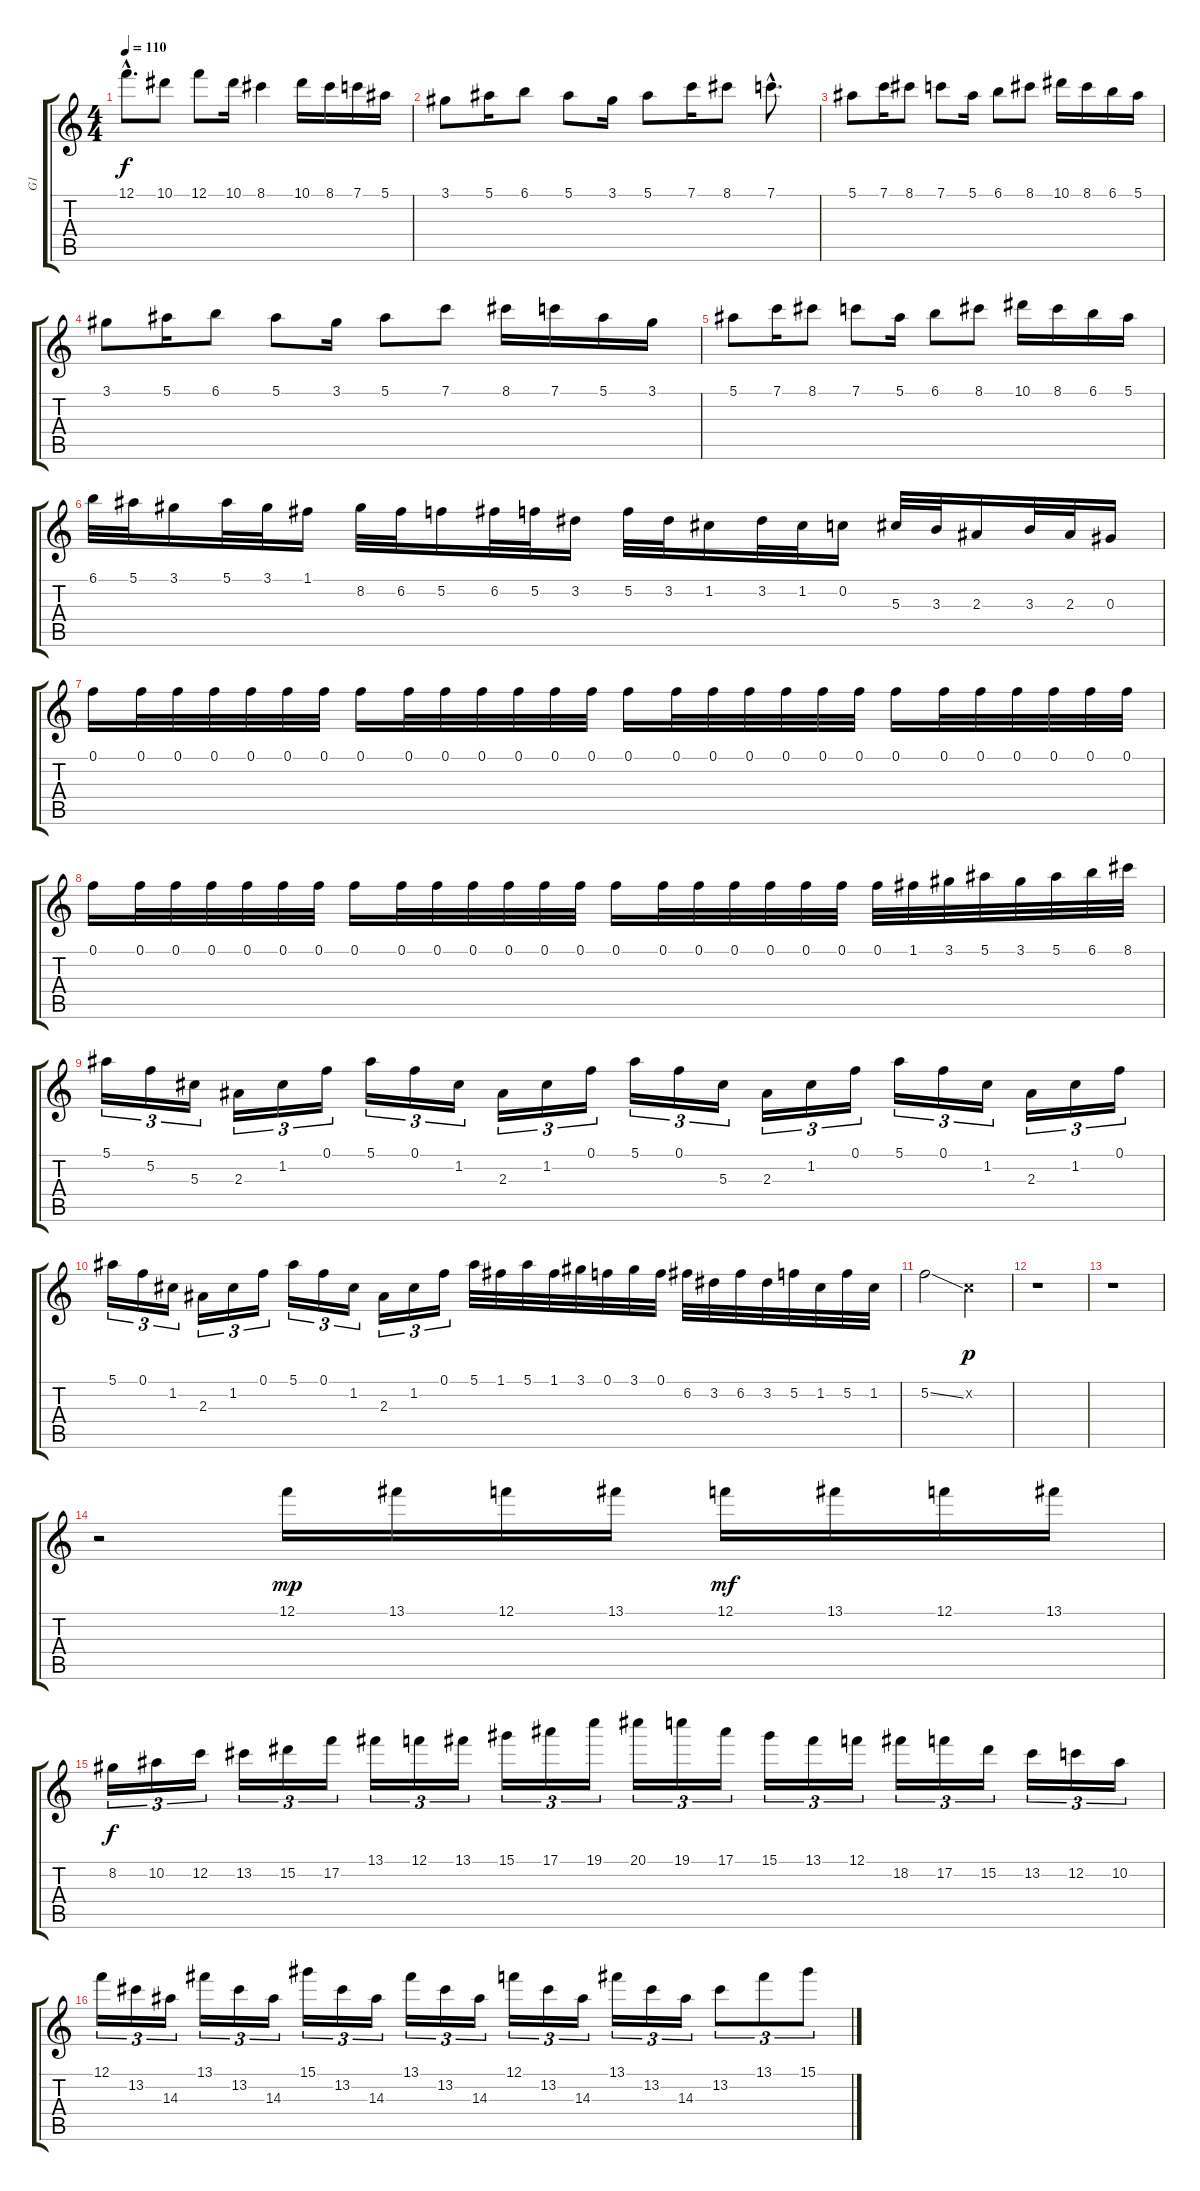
\track ("G1" "G1") {instrument overdrivenguitar}
\staff {score tabs}
\tuning (F4 C4 Ab3 Eb3 Bb2 F2) {hide}
\ts (4 4)
\tempo 110
\clef g2
\ks c
12.1{hac}.8{d dy f} 10.1.8 12.1.8 10.1.16 8.1.4 10.1.16 8.1.16 7.1.16 5.1.16 |
3.1.8 5.1.16 6.1.8 5.1.8 3.1.16 5.1.8 7.1.16 8.1.8 7.1{hac}.8{d} |
5.1.8 7.1.16 8.1.8 7.1.8 5.1.16 6.1.8 8.1.8 10.1.16 8.1.16 6.1.16 5.1.16 |
3.1.8 5.1.16 6.1.8 5.1.8 3.1.16 5.1.8 7.1.8 8.1.16 7.1.16 5.1.16 3.1.16 |
5.1.8 7.1.16 8.1.8 7.1.8 5.1.16 6.1.8 8.1.8 10.1.16 8.1.16 6.1.16 5.1.16 |
6.1.32 5.1.32 3.1.16 5.1.32 3.1.32 1.1.16 8.2.32 6.2.32 5.2.16 6.2.32 5.2.32 3.2.16 5.2.32 3.2.32 1.2.16 3.2.32 1.2.32 0.2.16 5.3.32 3.3.32 2.3.16 3.3.32 2.3.32 0.3.16 |
\section ("" "")
0.1.16{balance 10} 0.1.32 0.1.32 0.1.32 0.1.32 0.1.32 0.1.32 0.1.16 0.1.32 0.1.32 0.1.32 0.1.32 0.1.32 0.1.32 0.1.16 0.1.32 0.1.32 0.1.32 0.1.32 0.1.32 0.1.32 0.1.16 0.1.32 0.1.32 0.1.32 0.1.32 0.1.32 0.1.32 |
0.1.16 0.1.32 0.1.32 0.1.32 0.1.32 0.1.32 0.1.32 0.1.16 0.1.32 0.1.32 0.1.32 0.1.32 0.1.32 0.1.32 0.1.16 0.1.32 0.1.32 0.1.32 0.1.32 0.1.32 0.1.32 0.1.32 1.1.32 3.1.32 5.1.32 3.1.32 5.1.32 6.1.32 8.1.32 |
5.1.16{tu (3 2)} 5.2.16{tu (3 2)} 5.3.16{tu (3 2)} 2.3.16{tu (3 2)} 1.2.16{tu (3 2)} 0.1.16{tu (3 2)} 5.1.16{tu (3 2)} 0.1.16{tu (3 2)} 1.2.16{tu (3 2)} 2.3.16{tu (3 2)} 1.2.16{tu (3 2)} 0.1.16{tu (3 2)} 5.1.16{tu (3 2)} 0.1.16{tu (3 2)} 5.3.16{tu (3 2)} 2.3.16{tu (3 2)} 1.2.16{tu (3 2)} 0.1.16{tu (3 2)} 5.1.16{tu (3 2)} 0.1.16{tu (3 2)} 1.2.16{tu (3 2)} 2.3.16{tu (3 2)} 1.2.16{tu (3 2)} 0.1.16{tu (3 2)} |
5.1.16{tu (3 2)} 0.1.16{tu (3 2)} 1.2.16{tu (3 2)} 2.3.16{tu (3 2)} 1.2.16{tu (3 2)} 0.1.16{tu (3 2)} 5.1.16{tu (3 2)} 0.1.16{tu (3 2)} 1.2.16{tu (3 2)} 2.3.16{tu (3 2)} 1.2.16{tu (3 2)} 0.1.16{tu (3 2)} 5.1.32 1.1.32 5.1.32 1.1.32 3.1.32 0.1.32 3.1.32 0.1.32 6.2.32 3.2.32 6.2.32 3.2.32 5.2.32 1.2.32 5.2.32 1.2.32 |
5.2{ss}.2 0.2{x}.2{dy p} |
r.1 |
r.1 |
r.2{balance 6} 12.1.16{dy mp} 13.1.16 12.1.16 13.1.16 12.1.16{dy mf} 13.1.16 12.1.16 13.1.16 |
8.2.16{tu (3 2) dy f} 10.2.16{tu (3 2)} 12.2.16{tu (3 2)} 13.2.16{tu (3 2)} 15.2.16{tu (3 2)} 17.2.16{tu (3 2)} 13.1.16{tu (3 2)} 12.1.16{tu (3 2)} 13.1.16{tu (3 2)} 15.1.16{tu (3 2)} 17.1.16{tu (3 2)} 19.1.16{tu (3 2)} 20.1.16{tu (3 2)} 19.1.16{tu (3 2)} 17.1.16{tu (3 2)} 15.1.16{tu (3 2)} 13.1.16{tu (3 2)} 12.1.16{tu (3 2)} 18.2.16{tu (3 2)} 17.2.16{tu (3 2)} 15.2.16{tu (3 2)} 13.2.16{tu (3 2)} 12.2.16{tu (3 2)} 10.2.16{tu (3 2)} |
12.1.16{tu (3 2)} 13.2.16{tu (3 2)} 14.3.16{tu (3 2)} 13.1.16{tu (3 2)} 13.2.16{tu (3 2)} 14.3.16{tu (3 2)} 15.1.16{tu (3 2)} 13.2.16{tu (3 2)} 14.3.16{tu (3 2)} 13.1.16{tu (3 2)} 13.2.16{tu (3 2)} 14.3.16{tu (3 2)} 12.1.16{tu (3 2)} 13.2.16{tu (3 2)} 14.3.16{tu (3 2)} 13.1.16{tu (3 2)} 13.2.16{tu (3 2)} 14.3.16{tu (3 2)} 13.2.8{tu (3 2)} 13.1.8{tu (3 2)} 15.1.8{tu (3 2)}
